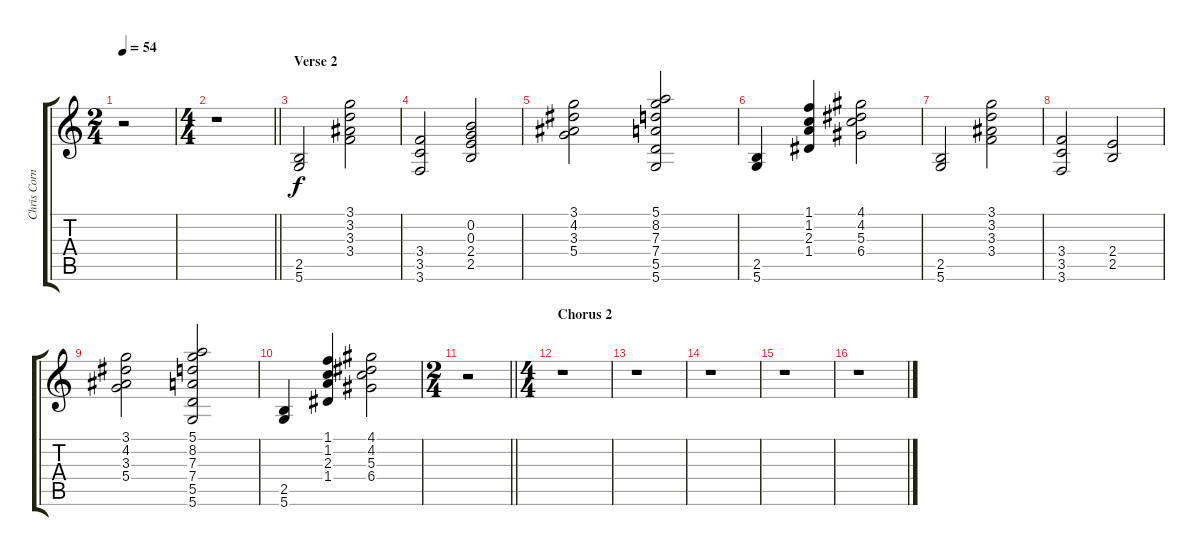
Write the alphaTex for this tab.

\track ("Chris Cornell Clean" "Chris Corn") {instrument acousticguitarnylon}
\staff {score tabs}
\tuning (E4 B3 G3 D3 A2 D2) {hide}
\ts (2 4)
\tempo 54
\clef g2
\ks c
r.2{dy f} |
\ts (4 4)
\barLineRight lightlight
r.1 |
\section ("" "Verse 2")
(2.5 5.6).2 (3.1 3.2 3.3 3.4).2 |
(3.4 3.5 3.6).2 (0.2 0.3 2.4 2.5).2 |
(3.1 4.2 3.3 5.4).2 (5.1 8.2 7.3 7.4 5.5 5.6).2 |
(2.5 5.6).4 (1.1 1.2 2.3 1.4).4 (4.1 4.2 5.3 6.4).2 |
(2.5 5.6).2 (3.1 3.2 3.3 3.4).2 |
(3.4 3.5 3.6).2 (2.4 2.5).2 |
(3.1 4.2 3.3 5.4).2 (5.1 8.2 7.3 7.4 5.5 5.6).2 |
(2.5 5.6).4 (1.1 1.2 2.3 1.4).4 (4.1 4.2 5.3 6.4).2 |
\ts (2 4)
\barLineRight lightlight
r.2 |
\ts (4 4)
\section ("" "Chorus 2")
r.1 |
r.1 |
r.1 |
r.1 |
r.1
